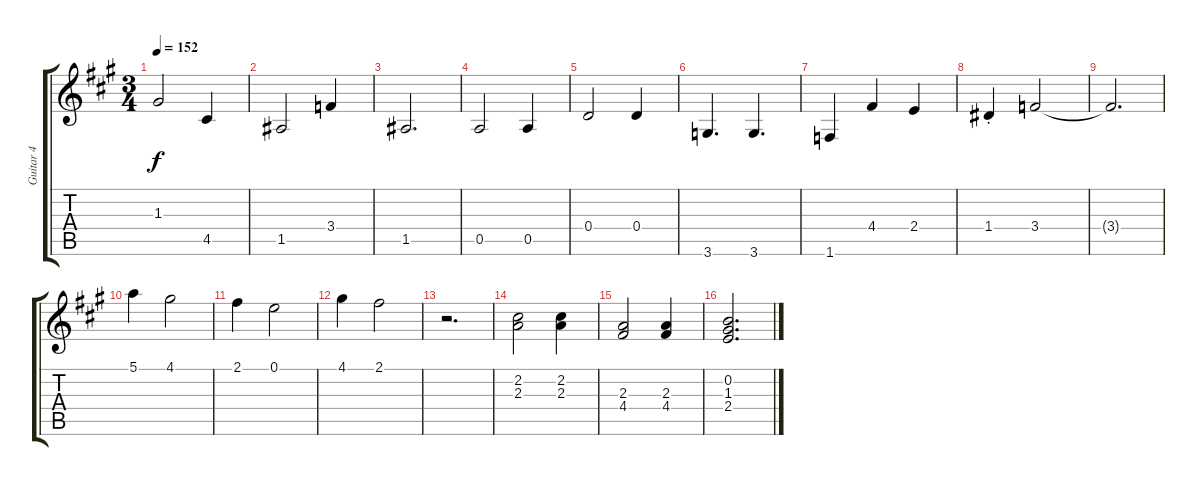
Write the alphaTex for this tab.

\track ("Guitar 4" "Guitar 4") {instrument acousticguitarnylon}
\staff {score tabs}
\tuning (E4 B3 G3 D3 A2 E2) {hide}
\ts (3 4)
\tempo 152
\clef g2
\ks a
1.3.2{dy f} 4.5.4 |
1.5.2 3.4.4 |
1.5.2{d} |
0.5.2 0.5.4 |
0.4.2 0.4.4 |
3.6.4{d} 3.6.4{d} |
1.6.4 4.4.4 2.4.4 |
1.4{st}.4 3.4.2 |
3.4{t}.2{d} |
5.1.4 4.1.2 |
2.1.4 0.1.2 |
4.1.4 2.1.2 |
r.2{d} |
(2.2 2.3).2 (2.2 2.3).4 |
(2.3 4.4).2 (2.3 4.4).4 |
(0.2 1.3 2.4).2{d}
